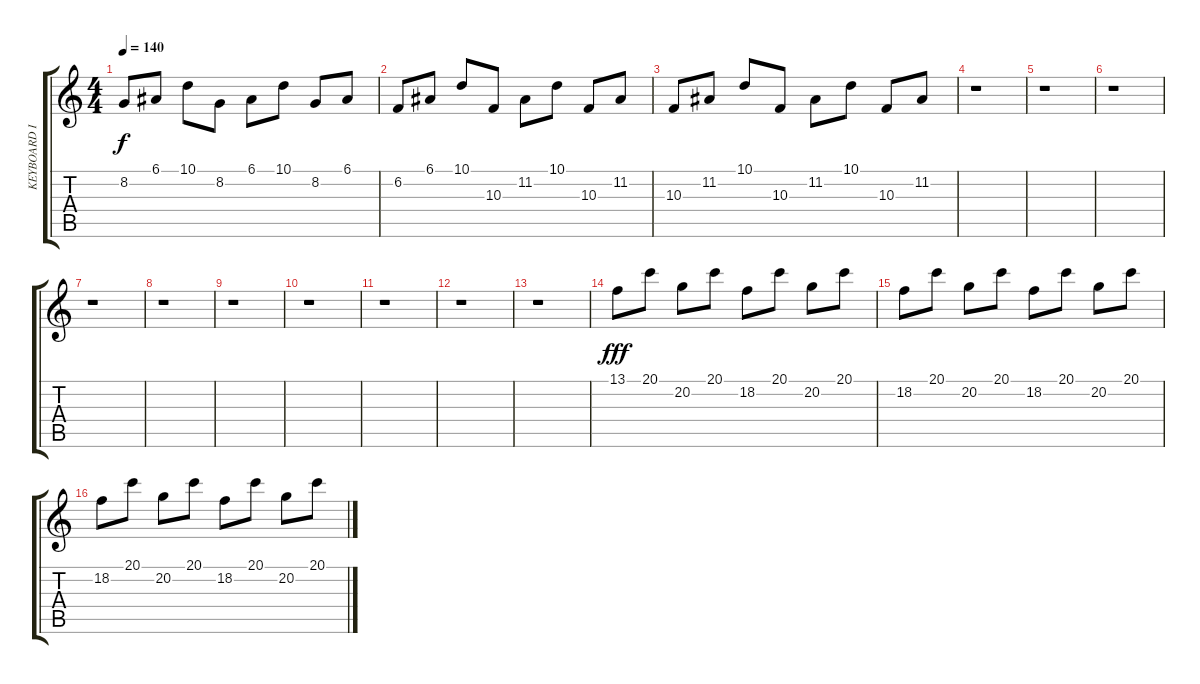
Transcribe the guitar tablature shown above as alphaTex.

\track ("KEYBOARD I" "KEYBOARD I") {instrument stringensemble1}
\staff {score tabs}
\tuning (E4 B3 G3 D3 A2 E2) {hide}
\ts (4 4)
\tempo 140
\clef g2
\ks c
8.2.8{dy f} 6.1.8 10.1.8 8.2.8 6.1.8 10.1.8 8.2.8 6.1.8 |
6.2.8 6.1.8 10.1.8 10.3.8 11.2.8 10.1.8 10.3.8 11.2.8 |
10.3.8 11.2.8 10.1.8 10.3.8 11.2.8 10.1.8 10.3.8 11.2.8 |
r.1 |
r.1 |
r.1 |
r.1 |
r.1 |
r.1 |
r.1 |
r.1 |
r.1 |
r.1 |
13.1.8{dy fff instrument stringensemble1} 20.1.8 20.2.8 20.1.8 18.2.8 20.1.8 20.2.8 20.1.8 |
18.2.8 20.1.8 20.2.8 20.1.8 18.2.8 20.1.8 20.2.8 20.1.8 |
18.2.8 20.1.8 20.2.8 20.1.8 18.2.8 20.1.8 20.2.8 20.1.8
